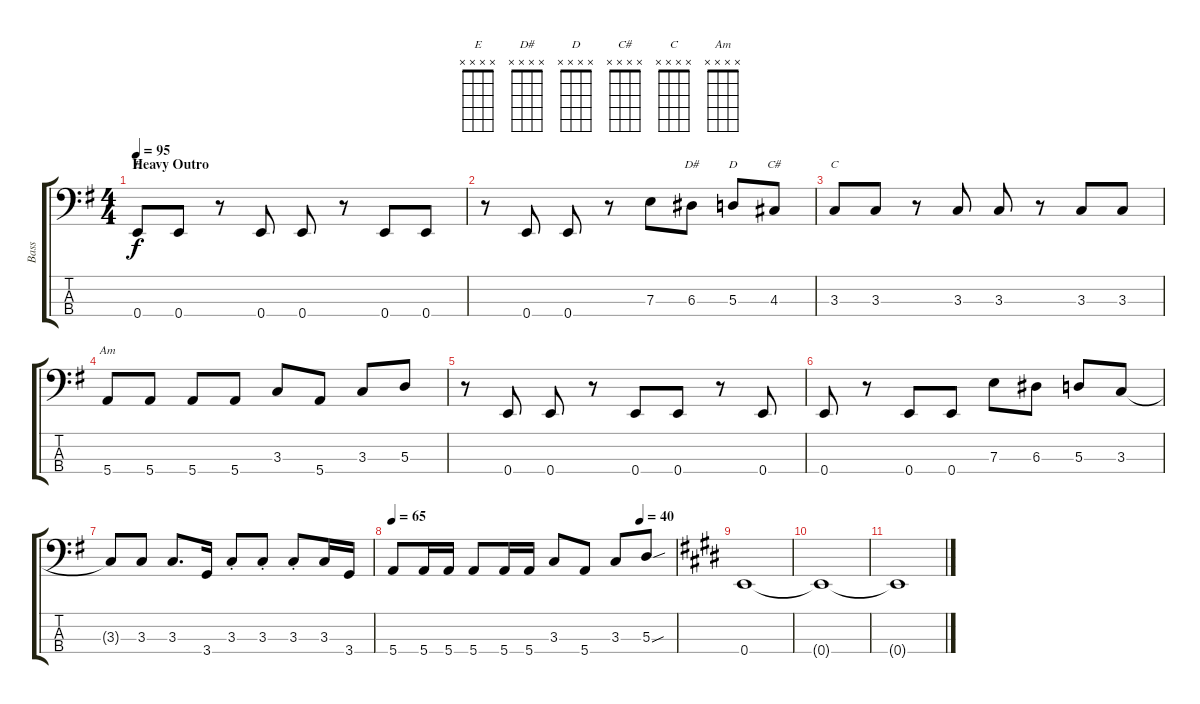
\track ("Bass" "Bass") {instrument electricbassfinger}
\staff {score tabs}
\tuning (G2 D2 A1 E1) {hide}
\chord ("E" x x x x)
\chord ("D#" x x x x)
\chord ("D" x x x x)
\chord ("C#" x x x x)
\chord ("C" x x x x)
\chord ("Am" x x x x)
\ts (4 4)
\section ("" "Heavy Outro")
\tempo 95
\clef f4
\ks eminor
0.4.8{ch "E" dy f} 0.4.8 r.8 0.4.8 0.4.8 r.8 0.4.8 0.4.8 |
r.8 0.4.8 0.4.8 r.8 7.3.8 6.3.8{ch "D#"} 5.3.8{ch "D"} 4.3.8{ch "C#"} |
3.3.8{ch "C"} 3.3.8 r.8 3.3.8 3.3.8 r.8 3.3.8 3.3.8 |
5.4.8{ch "Am"} 5.4.8 5.4.8 5.4.8 3.3.8 5.4.8 3.3.8 5.3.8 |
r.8 0.4.8 0.4.8 r.8 0.4.8 0.4.8 r.8 0.4.8 |
0.4.8 r.8 0.4.8 0.4.8 7.3.8 6.3.8 5.3.8 3.3.8 |
3.3{t}.8 3.3.8 3.3.8{d} 3.4.16 3.3{st}.8 3.3{st}.8 3.3{st}.8 3.3.16 3.4.16 |
\tempo 65
\tempo (40 0.875)
5.4.8 5.4.16 5.4.16 5.4.8 5.4.16 5.4.16 3.3.8 5.4.8 3.3.8 5.3{sou}.8 |
\ks e
0.4.1 |
0.4{t}.1 |
0.4{t}.1{volume 0}
